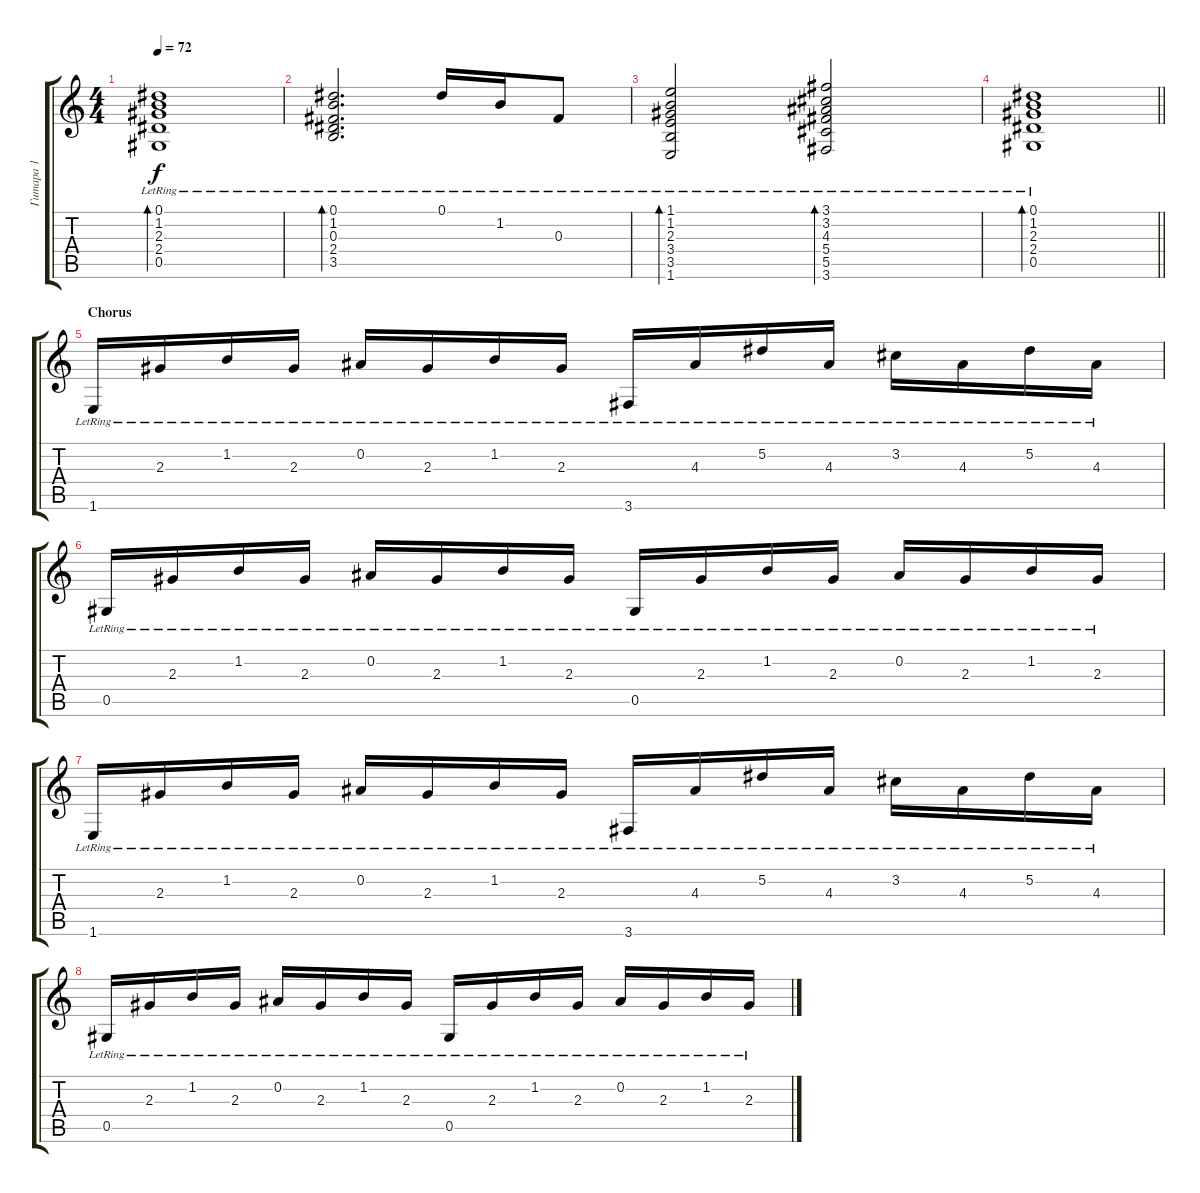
\track ("Гитара 1" "Гитара 1") {instrument distortionguitar}
\staff {score tabs}
\tuning (Eb4 Bb3 Gb3 Db3 Ab2 Eb2) {hide}
\ts (4 4)
\tempo 72
\clef g2
\ks c
(0.1 1.2{lr} 2.3{lr} 2.4{lr} 0.5{lr}).1{bd 240 dy f} |
(0.1{lr} 1.2{lr} 0.3{lr} 2.4{lr} 3.5{lr}).2{d bd 240} 0.1{lr}.16 1.2{lr}.16 0.3{lr}.8 |
(1.1 1.2 2.3{lr} 3.4{lr} 3.5{lr} 1.6{lr}).2{bd 240} (3.1 3.2 4.3{lr} 5.4{lr} 5.5{lr} 3.6{lr}).2{bd 240} |
\barLineRight lightlight
(0.1 1.2 2.3{lr} 2.4{lr} 0.5{lr}).1{bd 240} |
\section ("" "Chorus")
1.6{lr}.16 2.3{lr}.16 1.2{lr}.16 2.3{lr}.16 0.2{lr}.16 2.3{lr}.16 1.2{lr}.16 2.3{lr}.16 3.6{lr}.16 4.3{lr}.16 5.2{lr}.16 4.3{lr}.16 3.2{lr}.16 4.3{lr}.16 5.2{lr}.16 4.3{lr}.16 |
0.5{lr}.16 2.3{lr}.16 1.2{lr}.16 2.3{lr}.16 0.2{lr}.16 2.3{lr}.16 1.2{lr}.16 2.3{lr}.16 0.5{lr}.16 2.3{lr}.16 1.2{lr}.16 2.3{lr}.16 0.2{lr}.16 2.3{lr}.16 1.2{lr}.16 2.3{lr}.16 |
1.6{lr}.16 2.3{lr}.16 1.2{lr}.16 2.3{lr}.16 0.2{lr}.16 2.3{lr}.16 1.2{lr}.16 2.3{lr}.16 3.6{lr}.16 4.3{lr}.16 5.2{lr}.16 4.3{lr}.16 3.2{lr}.16 4.3{lr}.16 5.2{lr}.16 4.3{lr}.16 |
0.5{lr}.16 2.3{lr}.16 1.2{lr}.16 2.3{lr}.16 0.2{lr}.16 2.3{lr}.16 1.2{lr}.16 2.3{lr}.16 0.5{lr}.16 2.3{lr}.16 1.2{lr}.16 2.3{lr}.16 0.2{lr}.16 2.3{lr}.16 1.2{lr}.16 2.3{lr}.16
